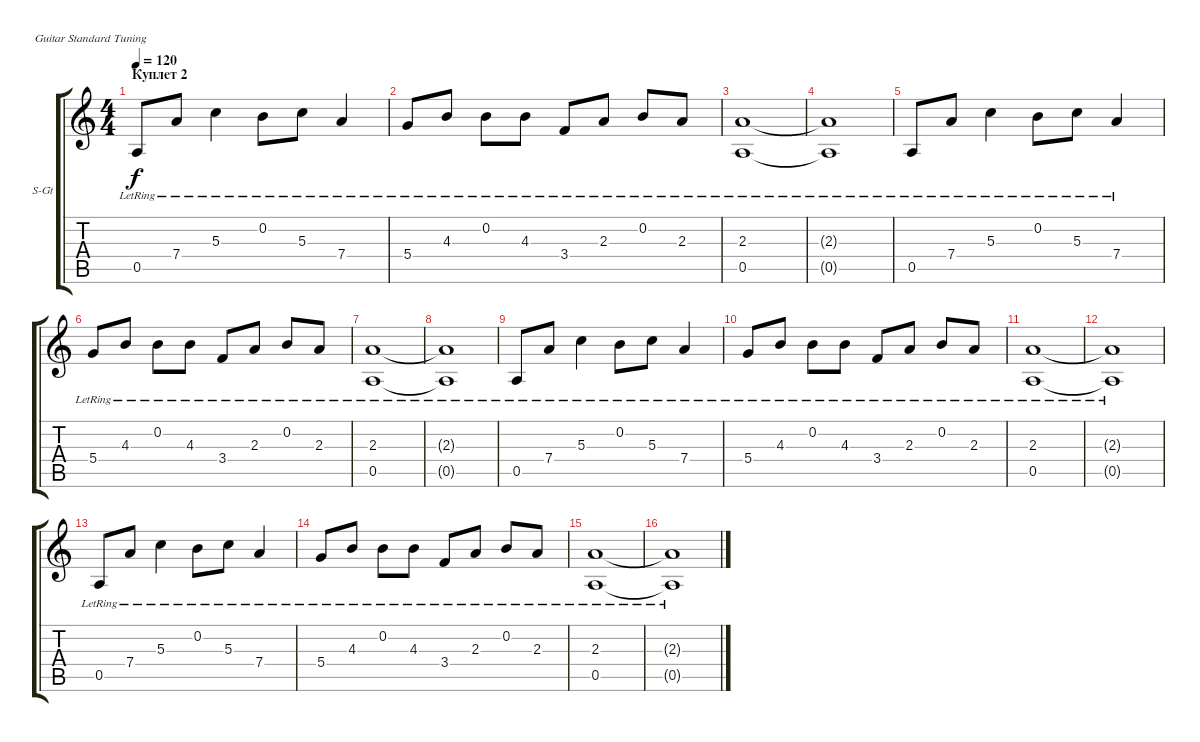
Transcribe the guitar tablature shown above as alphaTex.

\defaultSystemsLayout 4
\bracketExtendMode groupsimilarinstruments
\firstSystemTrackNameOrientation horizontal
\otherSystemsTrackNameOrientation horizontal
\track ("Guitar L" "S-Gt") {instrument acousticguitarsteel}
\staff {score tabs}
\tuning (E4 B3 G3 D3 A2 E2)
\ts (4 4)
\section ("" "Куплет 2")
\tempo 120
\clef g2
\ks c
0.5{lr}.8{dy f} 7.4{lr}.8 5.3{lr}.4 0.2{lr}.8 5.3{lr}.8 7.4{lr}.4 |
5.4{lr}.8 4.3{lr}.8 0.2{lr}.8 4.3{lr}.8 3.4{lr}.8 2.3{lr}.8 0.2{lr}.8 2.3{lr}.8 |
(2.3{lr} 0.5).1 |
(2.3{lr t} 0.5{t}).1 |
0.5{lr}.8 7.4{lr}.8 5.3{lr}.4 0.2{lr}.8 5.3{lr}.8 7.4{lr}.4 |
5.4{lr}.8 4.3{lr}.8 0.2{lr}.8 4.3{lr}.8 3.4{lr}.8 2.3{lr}.8 0.2{lr}.8 2.3{lr}.8 |
(2.3{lr} 0.5).1 |
(2.3{lr t} 0.5{t}).1 |
0.5{lr}.8 7.4{lr}.8 5.3{lr}.4 0.2{lr}.8 5.3{lr}.8 7.4{lr}.4 |
5.4{lr}.8 4.3{lr}.8 0.2{lr}.8 4.3{lr}.8 3.4{lr}.8 2.3{lr}.8 0.2{lr}.8 2.3{lr}.8 |
(2.3{lr} 0.5).1 |
(2.3{lr t} 0.5{t}).1 |
0.5{lr}.8 7.4{lr}.8 5.3{lr}.4 0.2{lr}.8 5.3{lr}.8 7.4{lr}.4 |
5.4{lr}.8 4.3{lr}.8 0.2{lr}.8 4.3{lr}.8 3.4{lr}.8 2.3{lr}.8 0.2{lr}.8 2.3{lr}.8 |
(2.3{lr} 0.5).1 |
(2.3{lr t} 0.5{t}).1
